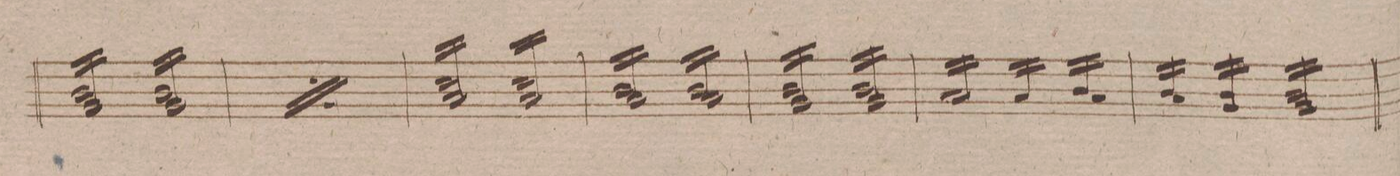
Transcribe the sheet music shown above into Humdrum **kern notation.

**kern	**dynam
*I"Violino 2do	*
*clefG2	*
*k[f#c#g#d#]	*
*met(c)	*
*M4/4	*
16b/LL 16g#/	.
16b/ 16g#/	.
16b/ 16g#/	.
16b/ 16g#/	.
16b/ 16g#/	.
16b/ 16g#/	.
16b/ 16g#/	.
16b/JJ 16g#/	.
16b/LL 16g#/	.
16b/ 16g#/	.
16b/ 16g#/	.
16b/ 16g#/	.
16b/ 16g#/	.
16b/ 16g#/	.
16b/ 16g#/	.
16b/JJ 16g#/	.
=176	=176
*rep	*
16b/LL 16g#/	.
16b/ 16g#/	.
16b/ 16g#/	.
16b/ 16g#/	.
16b/ 16g#/	.
16b/ 16g#/	.
16b/ 16g#/	.
16b/JJ 16g#/	.
16b/LL 16g#/	.
16b/ 16g#/	.
16b/ 16g#/	.
16b/ 16g#/	.
16b/ 16g#/	.
16b/ 16g#/	.
16b/ 16g#/	.
16b/JJ 16g#/	.
*Xrep	*
=177	=177
16cc#/LL 16a/	.
16cc#/ 16a/	.
16cc#/ 16a/	.
16cc#/ 16a/	.
16cc#/ 16a/	.
16cc#/ 16a/	.
16cc#/ 16a/	.
16cc#/JJ 16a/	.
16cc#/LL 16a/	.
16cc#/ 16a/	.
16cc#/ 16a/	.
16cc#/ 16a/	.
16cc#/ 16a/	.
16cc#/ 16a/	.
16cc#/ 16a/	.
16cc#/JJ 16a/	.
=178	=178
16b/LL 16a/	.
16b/ 16a/	.
16b/ 16a/	.
16b/ 16a/	.
16b/ 16a/	.
16b/ 16a/	.
16b/ 16a/	.
16b/JJ 16a/	.
16b/LL 16a/	.
16b/ 16a/	.
16b/ 16a/	.
16b/ 16a/	.
16b/ 16a/	.
16b/ 16a/	.
16b/ 16a/	.
16b/JJ 16a/	.
=179	=179
16b/LL 16g#/	.
16b/ 16g#/	.
16b/ 16g#/	.
16b/ 16g#/	.
16b/ 16g#/	.
16b/ 16g#/	.
16b/ 16g#/	.
16b/JJ 16g#/	.
16b/LL 16g#/	.
16b/ 16g#/	.
16b/ 16g#/	.
16b/ 16g#/	.
16b/ 16g#/	.
16b/ 16g#/	.
16b/ 16g#/	.
16b/JJ 16g#/	.
=180	=180
16a/LL	.
16a/	.
16a/	.
16a/	.
16a/	.
16a/	.
16a/	.
16a/JJ	.
16a/LL	.
16a/	.
16a/	.
16a/JJ	.
16b/LL 16a/	.
16b/ 16a/	.
16b/ 16a/	.
16b/JJ 16a/	.
=181	=181
16b/LL 16a/	.
16b/ 16a/	.
16b/ 16a/	.
16b/JJ 16a/	.
16b/LL 16g#/	.
16b/ 16g#/	.
16b/ 16g#/	.
16b/JJ 16g#/	.
16b/LL 16g#/	.
16b/ 16g#/	.
16b/ 16g#/	.
16b/ 16g#/	.
16b/ 16g#/	.
16b/ 16g#/	.
16b/ 16g#/	.
16b/JJ 16g#/	.
=182	=182
*-	*-
